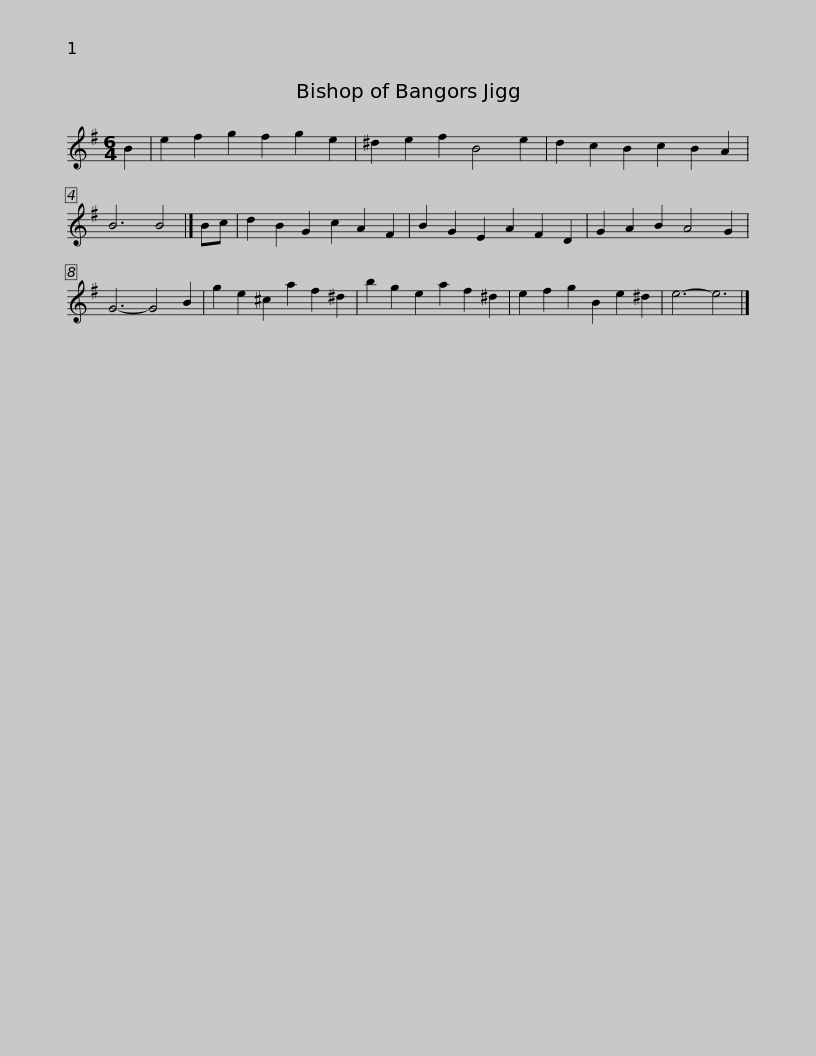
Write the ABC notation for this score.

X:1
L:1/8
M:6/4
I:linebreak $
K:Emin
V:1 treble
V:1
 B2 | e2 f2 g2 f2 g2 e2 | ^d2 e2 f2 B4 e2 | d2 c2 B2 c2 B2 A2 | B6 B4 |] %5
 Bc | d2 B2 G2 c2 A2 F2 | B2 G2 E2 A2 F2 D2 |$ G2 A2 B2 A4 G2 | G6- G4 B2 | %10
 g2 e2 ^c2 a2 f2 ^d2 | b2 g2 e2 a2 f2 ^d2 | e2 f2 g2 B2 e2 ^d2 | e6- e6 |] %14
